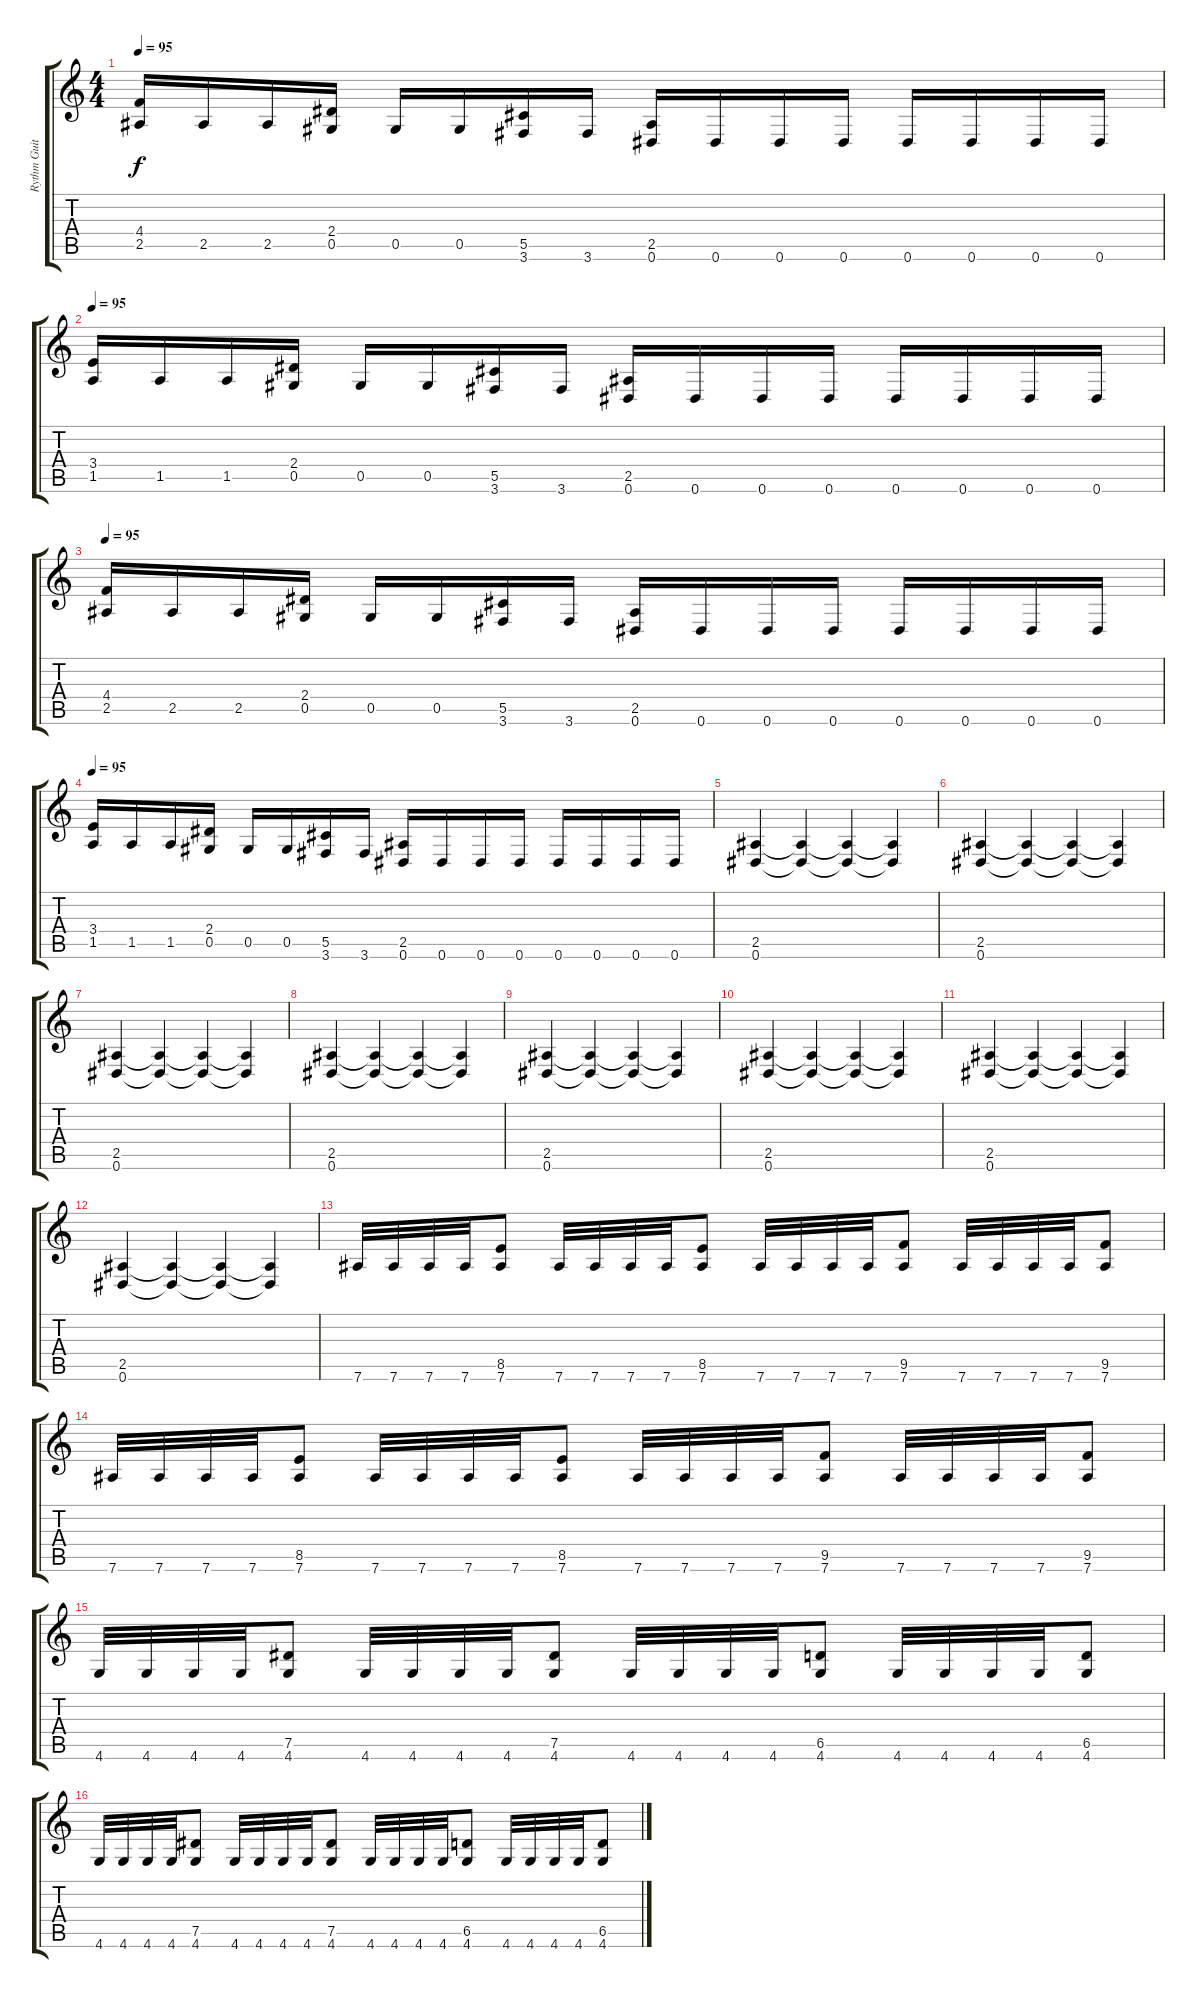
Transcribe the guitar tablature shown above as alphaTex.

\track ("Rythm Guitar" "Rythm Guit") {instrument distortionguitar}
\staff {score tabs}
\tuning (Eb4 Bb3 Gb3 Db3 Ab2 Eb2) {hide}
\ts (4 4)
\tempo 95
\clef g2
\ks c
(4.4 2.5).16{dy f} 2.5.16 2.5.16 (2.4 0.5).16 0.5.16 0.5.16 (5.5 3.6).16 3.6.16 (2.5 0.6).16 0.6.16 0.6.16 0.6.16 0.6.16 0.6.16 0.6.16 0.6.16 |
\tempo 95
(3.4 1.5).16 1.5.16 1.5.16 (2.4 0.5).16 0.5.16 0.5.16 (5.5 3.6).16 3.6.16 (2.5 0.6).16 0.6.16 0.6.16 0.6.16 0.6.16 0.6.16 0.6.16 0.6.16 |
\tempo 95
(4.4 2.5).16 2.5.16 2.5.16 (2.4 0.5).16 0.5.16 0.5.16 (5.5 3.6).16 3.6.16 (2.5 0.6).16 0.6.16 0.6.16 0.6.16 0.6.16 0.6.16 0.6.16 0.6.16 |
\tempo 95
(3.4 1.5).16 1.5.16 1.5.16 (2.4 0.5).16 0.5.16 0.5.16 (5.5 3.6).16 3.6.16 (2.5 0.6).16 0.6.16 0.6.16 0.6.16 0.6.16 0.6.16 0.6.16 0.6.16 |
(2.5 0.6).4 (2.5{t} 0.6{t}).4 (2.5{t} 0.6{t}).4 (2.5{t} 0.6{t}).4 |
(2.5 0.6).4 (2.5{t} 0.6{t}).4 (2.5{t} 0.6{t}).4 (2.5{t} 0.6{t}).4 |
(2.5 0.6).4 (2.5{t} 0.6{t}).4 (2.5{t} 0.6{t}).4 (2.5{t} 0.6{t}).4 |
(2.5 0.6).4 (2.5{t} 0.6{t}).4 (2.5{t} 0.6{t}).4 (2.5{t} 0.6{t}).4 |
(2.5 0.6).4 (2.5{t} 0.6{t}).4 (2.5{t} 0.6{t}).4 (2.5{t} 0.6{t}).4 |
(2.5 0.6).4 (2.5{t} 0.6{t}).4 (2.5{t} 0.6{t}).4 (2.5{t} 0.6{t}).4 |
(2.5 0.6).4 (2.5{t} 0.6{t}).4 (2.5{t} 0.6{t}).4 (2.5{t} 0.6{t}).4 |
(2.5 0.6).4 (2.5{t} 0.6{t}).4 (2.5{t} 0.6{t}).4 (2.5{t} 0.6{t}).4 |
7.6.32{balance 16} 7.6.32 7.6.32 7.6.32 (8.5 7.6).8 7.6.32 7.6.32 7.6.32 7.6.32 (8.5 7.6).8 7.6.32 7.6.32 7.6.32 7.6.32 (9.5 7.6).8 7.6.32 7.6.32 7.6.32 7.6.32 (9.5 7.6).8 |
7.6.32{balance 16} 7.6.32 7.6.32 7.6.32 (8.5 7.6).8 7.6.32 7.6.32 7.6.32 7.6.32 (8.5 7.6).8 7.6.32 7.6.32 7.6.32 7.6.32 (9.5 7.6).8 7.6.32 7.6.32 7.6.32 7.6.32 (9.5 7.6).8 |
4.6.32 4.6.32 4.6.32 4.6.32 (7.5 4.6).8 4.6.32 4.6.32 4.6.32 4.6.32 (7.5 4.6).8 4.6.32 4.6.32 4.6.32 4.6.32 (6.5 4.6).8 4.6.32 4.6.32 4.6.32 4.6.32 (6.5 4.6).8 |
4.6.32 4.6.32 4.6.32 4.6.32 (7.5 4.6).8 4.6.32 4.6.32 4.6.32 4.6.32 (7.5 4.6).8 4.6.32 4.6.32 4.6.32 4.6.32 (6.5 4.6).8 4.6.32 4.6.32 4.6.32 4.6.32 (6.5 4.6).8
